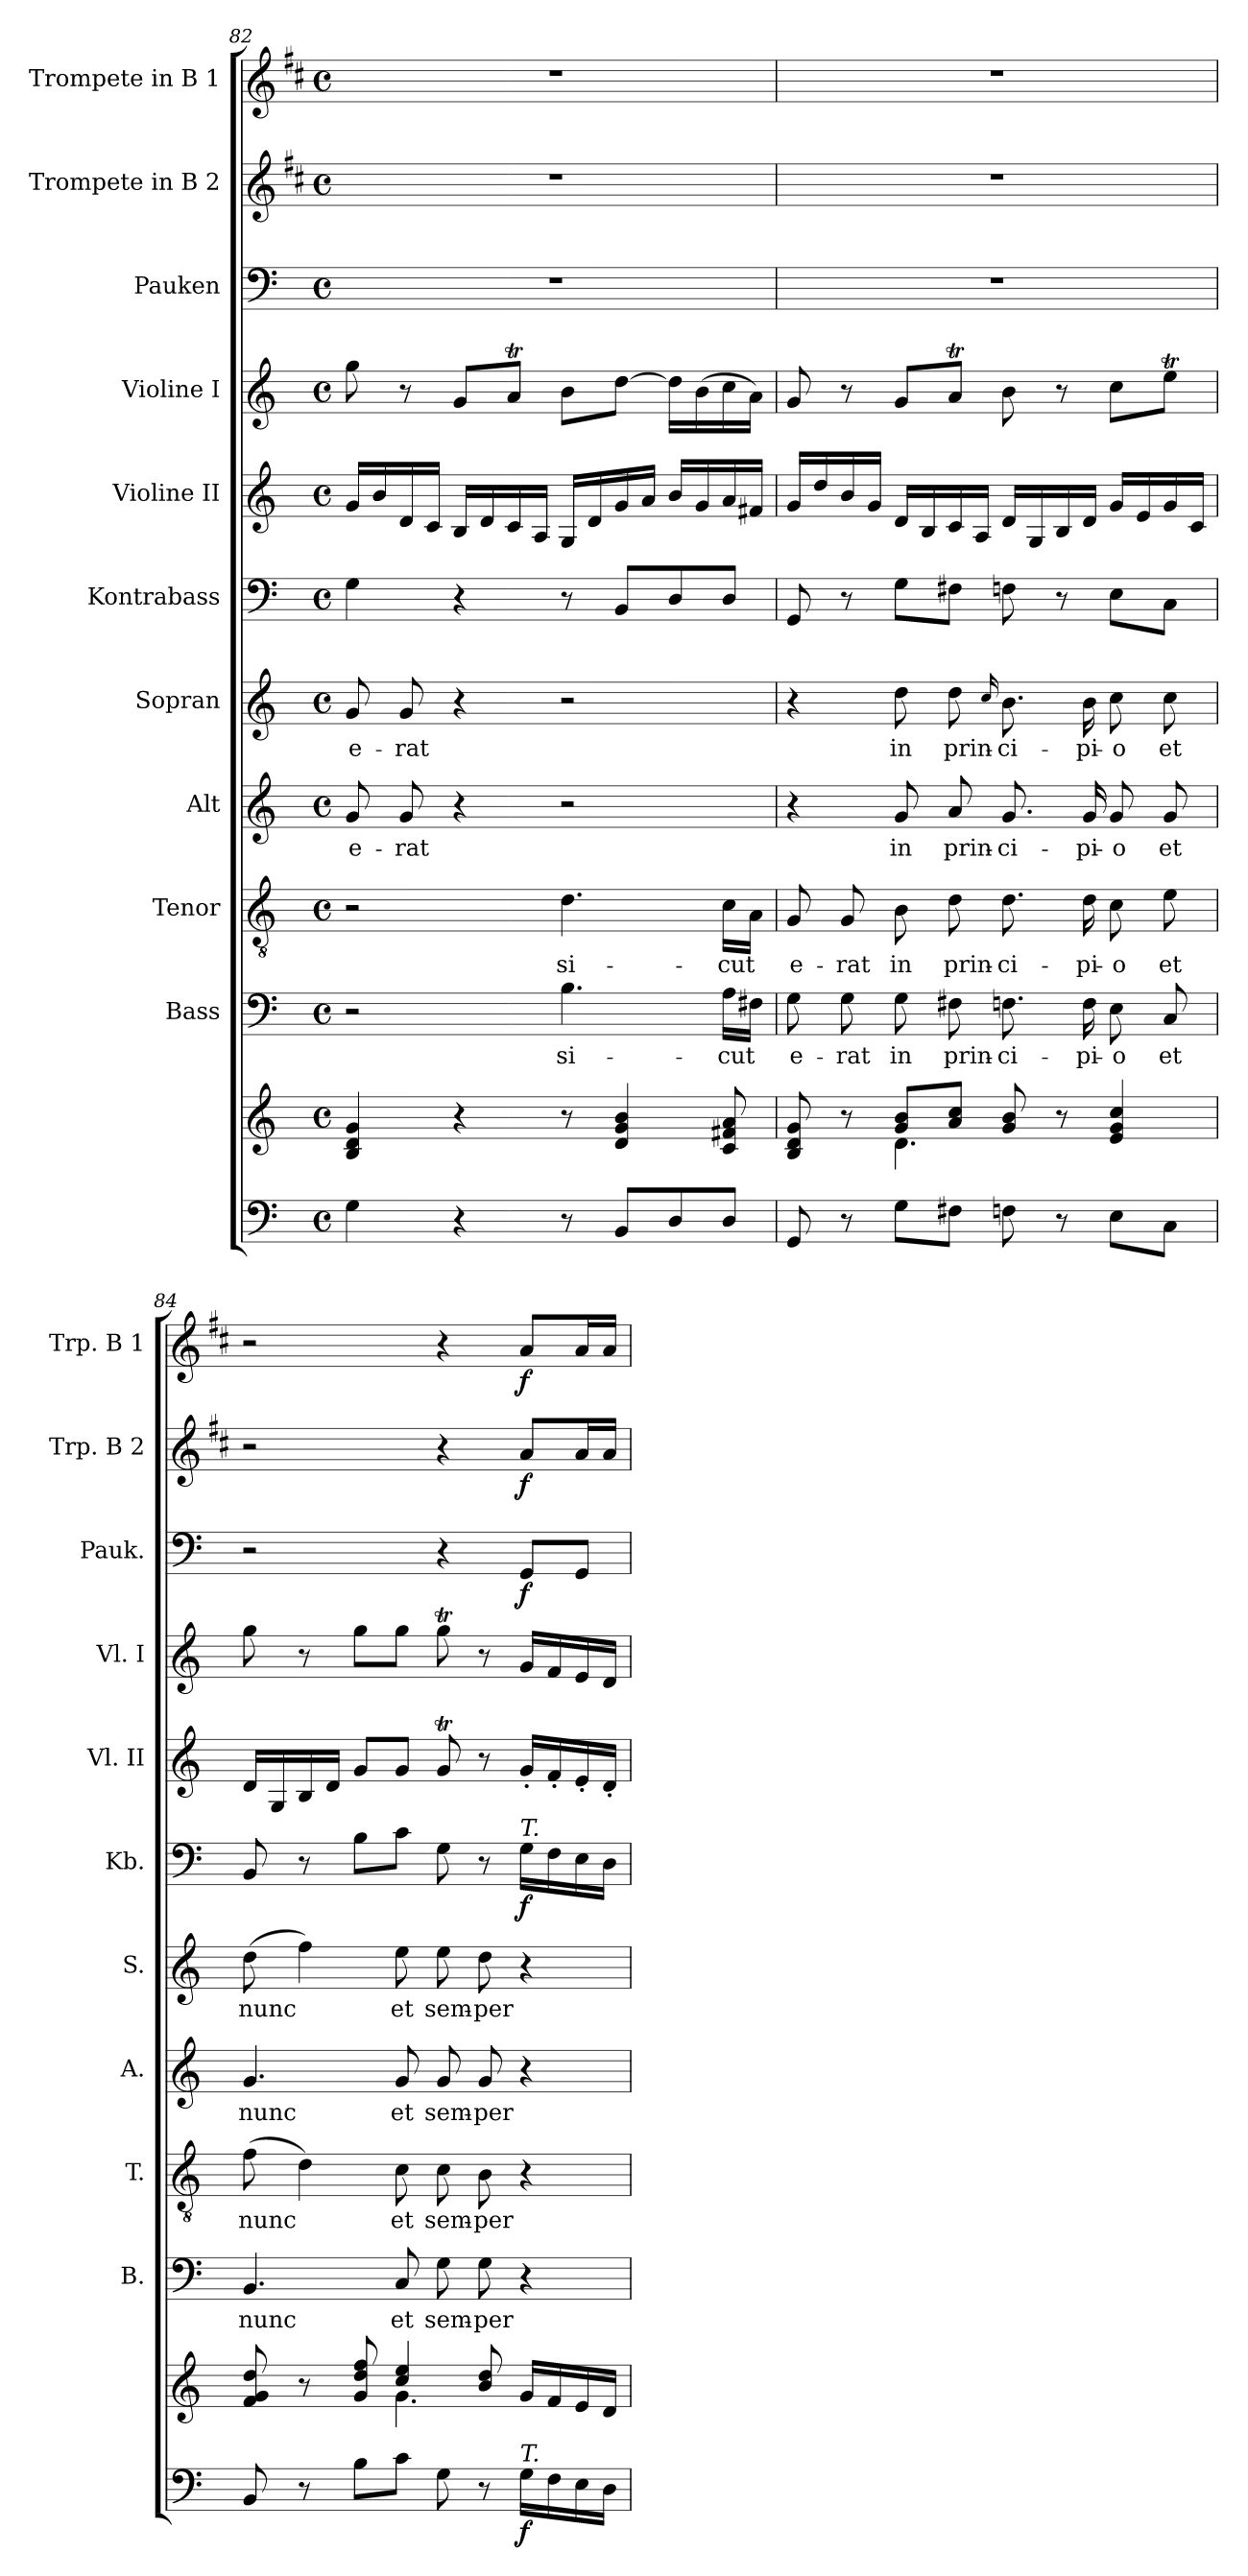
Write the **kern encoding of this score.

**kern	**kern	**dynam	**kern	**text	**kern	**text	**kern	**text	**kern	**text	**kern	**dynam	**kern	**kern	**kern	**dynam	**kern	**dynam	**kern	**dynam
*part11	*part11	*part11	*part10	*part10	*part9	*part9	*part8	*part8	*part7	*part7	*part6	*part6	*part5	*part4	*part3	*part3	*part2	*part2	*part1	*part1
*staff12	*staff11	*staff11/12	*staff10	*staff10	*staff9	*staff9	*staff8	*staff8	*staff7	*staff7	*staff6	*staff6	*staff5	*staff4	*staff3	*staff3	*staff2	*staff2	*staff1	*staff1
*	*	*	*I"Bass	*	*I"Tenor	*	*I"Alt	*	*I"Sopran	*	*I"Kontrabass	*	*I"Violine II	*I"Violine I	*I"Pauken	*	*I"Trompete in B 2	*	*I"Trompete in B 1	*
*	*	*	*I'B.	*	*I'T.	*	*I'A.	*	*I'S.	*	*I'Kb.	*	*I'Vl. II	*I'Vl. I	*I'Pauk.	*	*I'Trp. B 2	*	*I'Trp. B 1	*
!!LO:PB:g=z
*clefF4	*clefG2	*	*clefF4	*	*clefGv2	*	*clefG2	*	*clefG2	*	*clefF4	*	*clefG2	*clefG2	*clefF4	*	*clefG2	*	*clefG2	*
*	*	*	*	*	*	*	*	*	*	*	*ITrd7c12	*	*	*	*	*	*ITrd1c2	*	*ITrd1c2	*
*k[]	*k[]	*	*k[]	*	*k[]	*	*k[]	*	*k[]	*	*k[]	*	*k[]	*k[]	*k[]	*	*k[]	*	*k[]	*
*C:	*C:	*	*C:	*	*C:	*	*C:	*	*C:	*	*C:	*	*C:	*C:	*C:	*	*C:	*	*C:	*
*M4/4	*M4/4	*	*M4/4	*	*M4/4	*	*M4/4	*	*M4/4	*	*M4/4	*	*M4/4	*M4/4	*M4/4	*	*M4/4	*	*M4/4	*
*met(c)	*met(c)	*	*met(c)	*	*met(c)	*	*met(c)	*	*met(c)	*	*met(c)	*	*met(c)	*met(c)	*met(c)	*	*met(c)	*	*met(c)	*
=82	=82	=82	=82	=82	=82	=82	=82	=82	=82	=82	=82	=82	=82	=82	=82	=82	=82	=82	=82	=82
!	!	!	!	!	!	!	!	!LO:LY:b	!	!LO:LY:b	!	!	!	!	!	!	!	!	!	!
4G\	4B/ 4d/ 4g/	.	2r	.	2r	.	8g/	e-	8g/	e-	4GG\	.	16g/LL	8gg\	1r	.	1r	.	1r	.
.	.	.	.	.	.	.	.	.	.	.	.	.	16b/	.	.	.	.	.	.	.
!	!	!	!	!	!	!	!	!LO:LY:b	!	!LO:LY:b	!	!	!	!	!	!	!	!	!	!
.	.	.	.	.	.	.	8g/	-rat	8g/	-rat	.	.	16d/	8r	.	.	.	.	.	.
.	.	.	.	.	.	.	.	.	.	.	.	.	16c/JJ	.	.	.	.	.	.	.
4r	4r	.	.	.	.	.	4r	.	4r	.	4r	.	16B/LL	8g/L	.	.	.	.	.	.
.	.	.	.	.	.	.	.	.	.	.	.	.	16d/	.	.	.	.	.	.	.
.	.	.	.	.	.	.	.	.	.	.	.	.	16c/	8aT/J	.	.	.	.	.	.
.	.	.	.	.	.	.	.	.	.	.	.	.	16A/JJ	.	.	.	.	.	.	.
!	!	!	!	!LO:LY:b	!	!LO:LY:b	!	!	!	!	!	!	!	!	!	!	!	!	!	!
8r	8r	.	4.B\	si-	4.d\	si-	2r	.	2r	.	8r	.	16G/LL	8b\L	.	.	.	.	.	.
.	.	.	.	.	.	.	.	.	.	.	.	.	16d/	.	.	.	.	.	.	.
8BB/L	4d/ 4g/ 4b/	.	.	.	.	.	.	.	.	.	8BBB/L	.	16g/	[8dd\J	.	.	.	.	.	.
.	.	.	.	.	.	.	.	.	.	.	.	.	16a/JJ	.	.	.	.	.	.	.
8D/	.	.	.	.	.	.	.	.	.	.	8DD/	.	16b/LL	16dd\LL]	.	.	.	.	.	.
.	.	.	.	.	.	.	.	.	.	.	.	.	16g/	(>16b\	.	.	.	.	.	.
!	!	!	!	!LO:LY:b	!	!LO:LY:b	!	!	!	!	!	!	!	!	!	!	!	!	!	!
8D/J	8c/ 8f#X/ 8a/	.	16A\LL	-cut	16c\LL	-cut	.	.	.	.	8DD/J	.	16a/	16cc\	.	.	.	.	.	.
.	.	.	16F#X\JJ	.	16A\JJ	.	.	.	.	.	.	.	16f#X/JJ	16a\JJ)	.	.	.	.	.	.
=83	=83	=83	=83	=83	=83	=83	=83	=83	=83	=83	=83	=83	=83	=83	=83	=83	=83	=83	=83	=83
*	*^	*	*	*	*	*	*	*	*	*	*	*	*	*	*	*	*	*	*	*
!	!	!	!	!	!LO:LY:b	!	!LO:LY:b	!	!	!	!	!	!	!	!	!	!	!	!	!	!
8GG/	8B/ 8d/ 8g/	4ryy	.	8G\	e-	8G/	e-	4r	.	4r	.	8GGG/	.	16g/LL	8g/	1r	.	1r	.	1r	.
.	.	.	.	.	.	.	.	.	.	.	.	.	.	16dd/	.	.	.	.	.	.	.
!	!	!	!	!	!LO:LY:b	!	!LO:LY:b	!	!	!	!	!	!	!	!	!	!	!	!	!	!
8r	8r	.	.	8G\	-rat	8G/	-rat	.	.	.	.	8r	.	16b/	8r	.	.	.	.	.	.
.	.	.	.	.	.	.	.	.	.	.	.	.	.	16g/JJ	.	.	.	.	.	.	.
!	!	!	!	!	!LO:LY:b	!	!LO:LY:b	!	!LO:LY:b	!	!LO:LY:b	!	!	!	!	!	!	!	!	!	!
8G\L	8g/ 8b/L	4.d\	.	8G\	in	8B\	in	8g/	in	8dd\	in	8GG\L	.	16d/LL	8g/L	.	.	.	.	.	.
.	.	.	.	.	.	.	.	.	.	.	.	.	.	16B/	.	.	.	.	.	.	.
!	!	!	!	!	!LO:LY:b	!	!LO:LY:b	!	!LO:LY:b	!	!LO:LY:b	!	!	!	!	!	!	!	!	!	!
8F#X\J	8a/ 8cc/J	.	.	8F#X\	prin-	8d\	prin-	8a/	prin-	8dd\	prin-	8FF#X\J	.	16c/	8aT/J	.	.	.	.	.	.
.	.	.	.	.	.	.	.	.	.	.	.	.	.	16A/JJ	.	.	.	.	.	.	.
.	.	.	.	.	.	.	.	.	.	16qqcc/	.	.	.	.	.	.	.	.	.	.	.
!	!	!	!	!	!LO:LY:b	!	!LO:LY:b	!	!LO:LY:b	!	!LO:LY:b	!	!	!	!	!	!	!	!	!	!
8Fn\	8g/ 8b/	.	.	8.Fn\	-ci-	8.d\	-ci-	8.g/	-ci-	8.b\	-ci-	8FFn\	.	16d/LL	8b\	.	.	.	.	.	.
.	.	.	.	.	.	.	.	.	.	.	.	.	.	16G/	.	.	.	.	.	.	.
8r	8r	4.ryy	.	.	.	.	.	.	.	.	.	8r	.	16B/	8r	.	.	.	.	.	.
!	!	!	!	!	!LO:LY:b	!	!LO:LY:b	!	!LO:LY:b	!	!LO:LY:b	!	!	!	!	!	!	!	!	!	!
.	.	.	.	16F\	-pi-	16d\	-pi-	16g/	-pi-	16b\	-pi-	.	.	16d/JJ	.	.	.	.	.	.	.
!	!	!	!	!	!LO:LY:b	!	!LO:LY:b	!	!LO:LY:b	!	!LO:LY:b	!	!	!	!	!	!	!	!	!	!
8E\L	4e/ 4g/ 4cc/	.	.	8E\	-o	8c\	-o	8g/	-o	8cc\	-o	8EE\L	.	16g/LL	8cc\L	.	.	.	.	.	.
.	.	.	.	.	.	.	.	.	.	.	.	.	.	16e/	.	.	.	.	.	.	.
!	!	!	!	!	!LO:LY:b	!	!LO:LY:b	!	!LO:LY:b	!	!LO:LY:b	!	!	!	!	!	!	!	!	!	!
8C\J	.	.	.	8C/	et	8e\	et	8g/	et	8cc\	et	8CC\J	.	16g/	8eet\J	.	.	.	.	.	.
.	.	.	.	.	.	.	.	.	.	.	.	.	.	16c/JJ	.	.	.	.	.	.	.
=84	=84	=84	=84	=84	=84	=84	=84	=84	=84	=84	=84	=84	=84	=84	=84	=84	=84	=84	=84	=84	=84
!	!	!	!	!	!LO:LY:b	!	!LO:LY:b	!	!LO:LY:b	!	!LO:LY:b	!	!	!	!	!	!	!	!	!	!
8BB/	8f/ 8g/ 8dd/	4ryy	.	4.BB/	nunc	(>8f\	nunc	4.g/	nunc	(>8dd\	nunc	8BBB/	.	16d/LL	8gg\	2r	.	2r	.	2r	.
.	.	.	.	.	.	.	.	.	.	.	.	.	.	16G/	.	.	.	.	.	.	.
8r	8r	.	.	.	.	4d\)	.	.	.	4ff\)	.	8r	.	16B/	8r	.	.	.	.	.	.
.	.	.	.	.	.	.	.	.	.	.	.	.	.	16d/JJ	.	.	.	.	.	.	.
8B\L	8g/ 8dd/ 8ff/	8ryy	.	.	.	.	.	.	.	.	.	8BB\L	.	8g/L	8gg\L	.	.	.	.	.	.
!	!	!	!	!	!LO:LY:b	!	!LO:LY:b	!	!LO:LY:b	!	!LO:LY:b	!	!	!	!	!	!	!	!	!	!
8c\J	4cc/ 4ee/	4.g\	.	8C/	et	8c\	et	8g/	et	8ee\	et	8C\J	.	8g/J	8gg\J	.	.	.	.	.	.
!	!	!	!	!	!LO:LY:b	!	!LO:LY:b	!	!LO:LY:b	!	!LO:LY:b	!	!	!	!	!	!	!	!	!	!
8G\	.	.	.	8G\	sem-	8c\	sem-	8g/	sem-	8ee\	sem-	8GG\	.	8gT/	8ggT\	4r	.	4r	.	4r	.
!	!	!	!	!	!LO:LY:b	!	!LO:LY:b	!	!LO:LY:b	!	!LO:LY:b	!	!	!	!	!	!	!	!	!	!
8r	8b/ 8dd/	.	.	8G\	-per	8B\	-per	8g/	-per	8dd\	-per	8r	.	8r	8r	.	.	.	.	.	.
!	!	!	!	!	!	!	!	!	!	!	!	!LO:TX:a:i:t=T.	!	!	!	!	!	!	!	!	!
!LO:TX:a:i:t=T.	!	!	!	!	!	!	!	!	!	!	!	!	!	!	!	!	!	!	!	!	!
!	!	!	!LO:DY:b=2	!	!	!	!	!	!	!	!	!	!LO:DY:b	!	!	!	!LO:DY:b	!	!LO:DY:b	!	!LO:DY:b
16G\LL	16g/LL	4ryy	f	4r	.	4r	.	4r	.	4r	.	16GG\LL	f	16g'</LL	16g/LL	8GG/L	f	8g/L	f	8g/L	f
16F\	16f/	.	.	.	.	.	.	.	.	.	.	16FF\	.	16f'</	16f/	.	.	.	.	.	.
16E\	16e/	.	.	.	.	.	.	.	.	.	.	16EE\	.	16e'</	16e/	8GG/J	.	16g/L	.	16g/L	.
16D\JJ	16d/JJ	.	.	.	.	.	.	.	.	.	.	16DD\JJ	.	16d'</JJ	16d/JJ	.	.	16g/JJ	.	16g/JJ	.
*	*v	*v	*	*	*	*	*	*	*	*	*	*	*	*	*	*	*	*	*	*	*
=	=	=	=	=	=	=	=	=	=	=	=	=	=	=	=	=	=	=	=	=
*-	*-	*-	*-	*-	*-	*-	*-	*-	*-	*-	*-	*-	*-	*-	*-	*-	*-	*-	*-	*-
